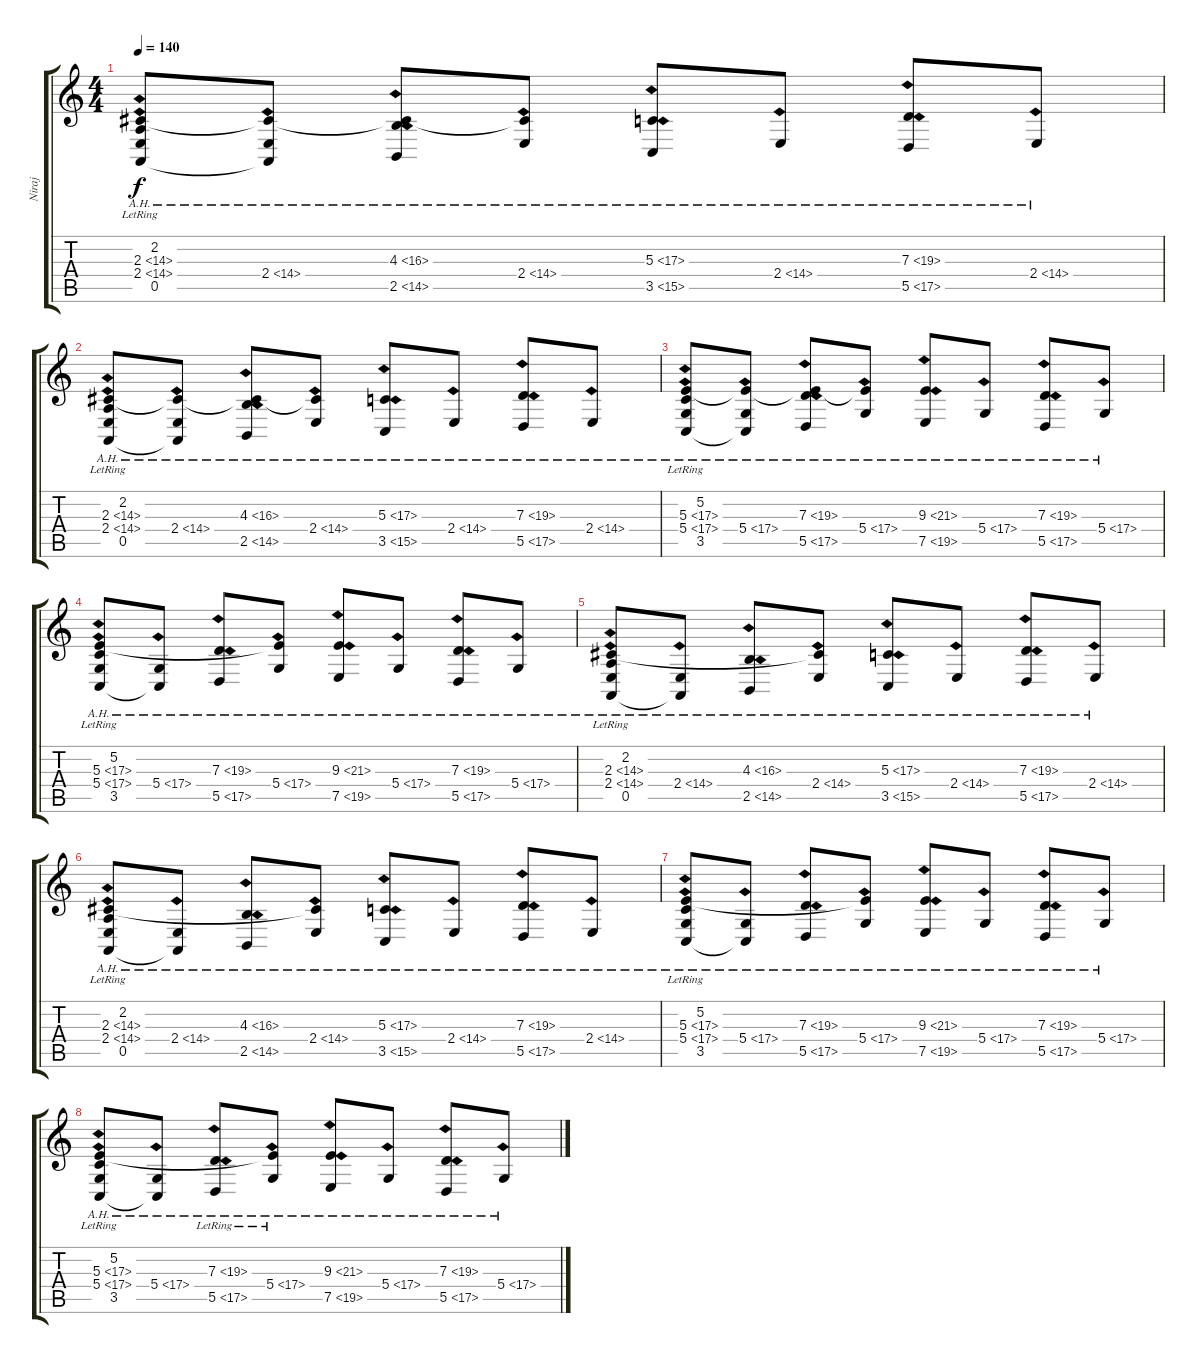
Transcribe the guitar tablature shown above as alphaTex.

\track ("Niraj" "Niraj") {instrument acousticgrandpiano}
\staff {score tabs}
\tuning (E4 B3 G3 D3 A2 D2) {hide}
\ts (4 4)
\tempo 140
\tempo 100
\tempo 140
\clef g2
\ks c
(2.2{lr} 2.3{ah 12 lr} 2.4{ah 12 lr} 0.5{lr}).8{dy f instrument acousticgrandpiano} (2.2{t} 2.4{ah 12} 0.5{t}).8 (2.2{t} 4.3{ah 12} 2.5{ah 12}).8 (2.2{t} 2.4{ah 12}).8 (5.3{ah 12} 3.5{ah 12}).8 2.4{ah 12}.8 (7.3{ah 12} 5.5{ah 12}).8 2.4{ah 12}.8 |
(2.2{lr} 2.3{ah 12 lr} 2.4{ah 12 lr} 0.5{lr}).8 (2.2{t} 2.4{ah 12} 0.5{t}).8 (2.2{t} 4.3{ah 12} 2.5{ah 12}).8 (2.2{t} 2.4{ah 12}).8 (5.3{ah 12} 3.5{ah 12}).8 2.4{ah 12}.8 (7.3{ah 12} 5.5{ah 12}).8 2.4{ah 12}.8 |
(5.2{lr} 5.3{ah 12 lr} 5.4{ah 12 lr} 3.5{lr}).8 (5.2{t} 5.4{ah 12} 3.5{t}).8 (5.2{t} 7.3{ah 12} 5.5{ah 12}).8 (5.2{t} 5.4{ah 12}).8 (9.3{ah 12} 7.5{ah 12}).8 5.4{ah 12}.8 (7.3{ah 12} 5.5{ah 12}).8 5.4{ah 12}.8 |
(5.2{lr} 5.3{ah 12 lr} 5.4{ah 12 lr} 3.5{lr}).8 (5.4{ah 12} 3.5{t}).8 (7.3{ah 12} 5.5{ah 12}).8 (5.2{t} 5.4{ah 12}).8 (9.3{ah 12} 7.5{ah 12}).8 5.4{ah 12}.8 (7.3{ah 12} 5.5{ah 12}).8 5.4{ah 12}.8 |
(2.2{lr} 2.3{ah 12 lr} 2.4{ah 12 lr} 0.5{lr}).8 (2.4{ah 12} 0.5{t}).8 (4.3{ah 12} 2.5{ah 12}).8 (2.2{t} 2.4{ah 12}).8 (5.3{ah 12} 3.5{ah 12}).8 2.4{ah 12}.8 (7.3{ah 12} 5.5{ah 12}).8 2.4{ah 12}.8 |
(2.2{lr} 2.3{ah 12 lr} 2.4{ah 12 lr} 0.5{lr}).8 (2.4{ah 12} 0.5{t}).8 (4.3{ah 12} 2.5{ah 12}).8 (2.2{t} 2.4{ah 12}).8 (5.3{ah 12} 3.5{ah 12}).8 2.4{ah 12}.8 (7.3{ah 12} 5.5{ah 12}).8 2.4{ah 12}.8 |
(5.2{lr} 5.3{ah 12 lr} 5.4{ah 12 lr} 3.5{lr}).8 (5.4{ah 12} 3.5{t}).8 (7.3{ah 12} 5.5{ah 12}).8 (5.2{t} 5.4{ah 12}).8 (9.3{ah 12} 7.5{ah 12}).8 5.4{ah 12}.8 (7.3{ah 12} 5.5{ah 12}).8 5.4{ah 12}.8 |
(5.2{lr} 5.3{ah 12 lr} 5.4{ah 12 lr} 3.5{lr}).8 (5.4{ah 12} 3.5{t}).8 (7.3{ah 12} 5.5{ah 12 lr}).8 (5.2{t} 5.4{ah 12 lr}).8 (9.3{ah 12} 7.5{ah 12}).8 5.4{ah 12}.8 (7.3{ah 12} 5.5{ah 12}).8 5.4{ah 12}.8
